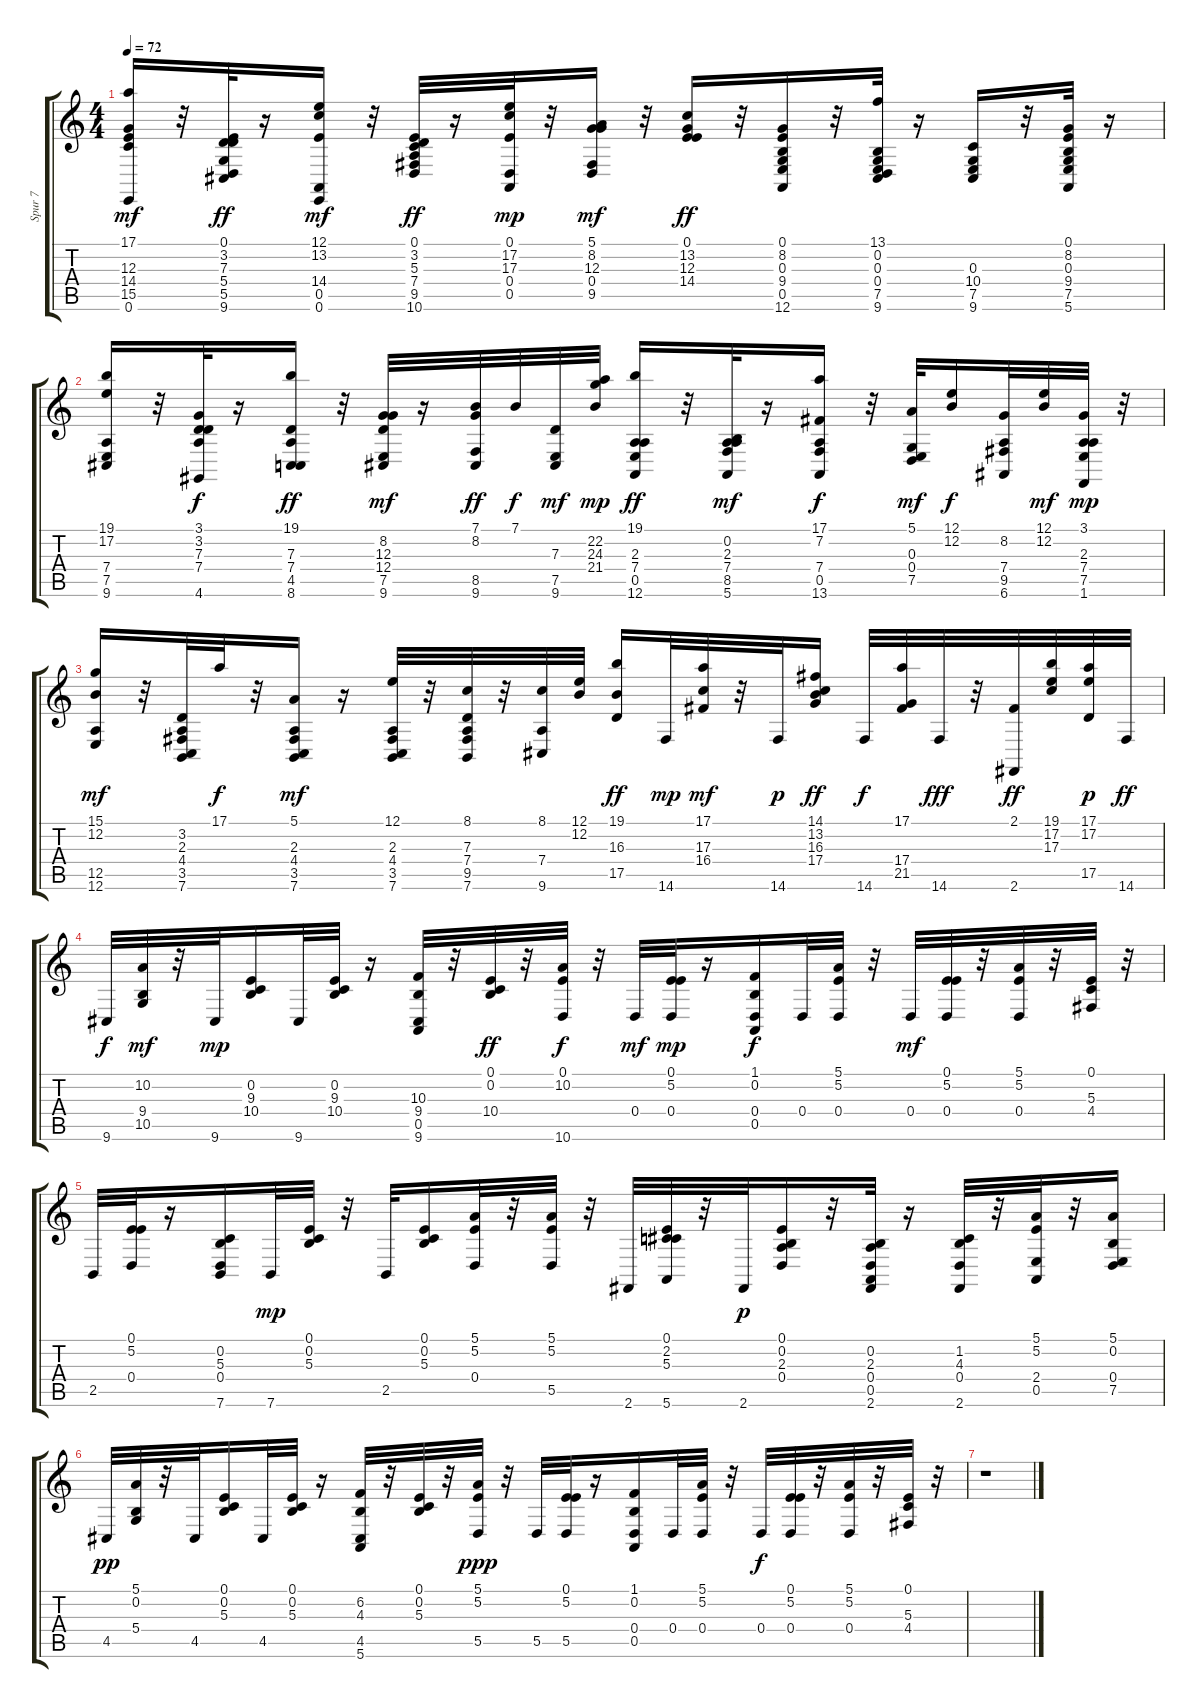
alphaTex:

\track ("Spur 7" "Spur 7") {instrument acousticgrandpiano}
\staff {score tabs}
\tuning (E4 B3 G3 D3 A2 E2) {hide}
\ts (4 4)
\tempo 72
\clef g2
\ks c
(17.1 12.3 14.4 15.5 0.6).16{dy mf} r.32 (0.1 3.2 7.3 5.4 5.5 9.6).32{dy ff} r.16 (12.1 13.2 14.4 0.5 0.6).16{dy mf} r.32 (0.1 3.2 5.3 7.4 9.5 10.6).32{dy ff} r.16 (0.1 17.2 17.3 0.4 0.5).32{dy mp} r.32 (5.1 8.2 12.3 0.4 9.5).16{dy mf} r.32 (0.1 13.2 12.3 14.4).16{dy ff} r.32 (0.1 8.2 0.3 9.4 0.5 12.6).16 r.32 (13.1 0.2 0.3 0.4 7.5 9.6).32 r.16 (0.3 10.4 7.5 9.6).16 r.32 (0.1 8.2 0.3 9.4 7.5 5.6).32 r.16 |
(19.1 17.2 7.4 7.5 9.6).16 r.32 (3.1 3.2 7.3 7.4 4.6).32{dy f} r.16 (19.1 7.3 7.4 4.5 8.6).16{dy ff} r.32 (8.2 12.3 12.4 7.5 9.6).32{dy mf} r.16 (7.1 8.2 8.5 9.6).32{dy ff} 7.1.32{dy f} (7.3 7.5 9.6).32{dy mf} (22.2 24.3 21.4).32{dy mp} (19.1 2.3 7.4 0.5 12.6).16{dy ff} r.32 (0.2 2.3 7.4 8.5 5.6).32{dy mf} r.16 (17.1 7.2 7.4 0.5 13.6).16{dy f} r.32 (5.1 0.3 0.4 7.5).32{dy mf} (12.1 12.2).16{dy f} (8.2 7.4 9.5 6.6).32 (12.1 12.2).32{dy mf} (3.1 2.3 7.4 7.5 1.6).32{dy mp} r.32 |
(15.1 12.2 12.5 12.6).16{dy mf} r.32 (3.2 2.3 4.4 3.5 7.6).32 17.1.32{dy f} r.32 (5.1 2.3 4.4 3.5 7.6).16{dy mf} r.16 (12.1 2.3 4.4 3.5 7.6).32 r.32 (8.1 7.3 7.4 9.5 7.6).32 r.32 (8.1 7.4 9.6).32 (12.1 12.2).32 (19.1 16.3 17.5).16{dy ff} 14.6.32{dy mp} (17.1 17.3 16.4).32{dy mf} r.32 14.6.32{dy p} (14.1 13.2 16.3 17.4).16{dy ff} 14.6.32{dy f} (17.1 17.4 21.5).32 14.6.32{dy fff} r.32 (2.1 2.6).32{dy ff} (19.1 17.2 17.3).32 (17.1 17.2 17.5).32{dy p} 14.6.32{dy ff} |
9.6.32{dy f} (10.2 9.4 10.5).32{dy mf} r.32 9.6.32{dy mp} (0.2 9.3 10.4).16 9.6.32 (0.2 9.3 10.4).32 r.16 (10.3 9.4 0.5 9.6).32 r.32 (0.1 0.2 10.4).32{dy ff} r.32 (0.1 10.2 10.6).32{dy f} r.32 0.4.32{dy mf} (0.1 5.2 0.4).32{dy mp} r.16 (1.1 0.2 0.4 0.5).16{dy f} 0.4.32 (5.1 5.2 0.4).32 r.32 0.4.32{dy mf} (0.1 5.2 0.4).32 r.32 (5.1 5.2 0.4).32 r.32 (0.1 5.3 4.4).32 r.32 |
2.5.32 (0.1 5.2 0.4).32 r.16 (0.2 5.3 0.4 7.6).16 7.6.32{dy mp} (0.1 0.2 5.3).32 r.32 2.5.32 (0.1 0.2 5.3).16 (5.1 5.2 0.4).32 r.32 (5.1 5.2 5.5).32 r.32 2.6.32 (0.1 2.2 5.3 5.6).32 r.32 2.6.32{dy p} (0.1 0.2 2.3 0.4).16 r.32 (0.2 2.3 0.4 0.5 2.6).32 r.16 (1.2 4.3 0.4 2.6).32 r.32 (5.1 5.2 2.4 0.5).32 r.32 (5.1 0.2 0.4 7.5).16 |
4.5.32{dy pp} (5.1 0.2 5.4).32 r.32 4.5.32 (0.1 0.2 5.3).16 4.5.32 (0.1 0.2 5.3).32 r.16 (6.2 4.3 4.5 5.6).32 r.32 (0.1 0.2 5.3).32 r.32 (5.1 5.2 5.5).32{dy ppp} r.32 5.5.32 (0.1 5.2 5.5).32 r.16 (1.1 0.2 0.4 0.5).16 0.4.32 (5.1 5.2 0.4).32 r.32 0.4.32{dy f} (0.1 5.2 0.4).32 r.32 (5.1 5.2 0.4).32 r.32 (0.1 5.3 4.4).32 r.32 |
r.1
